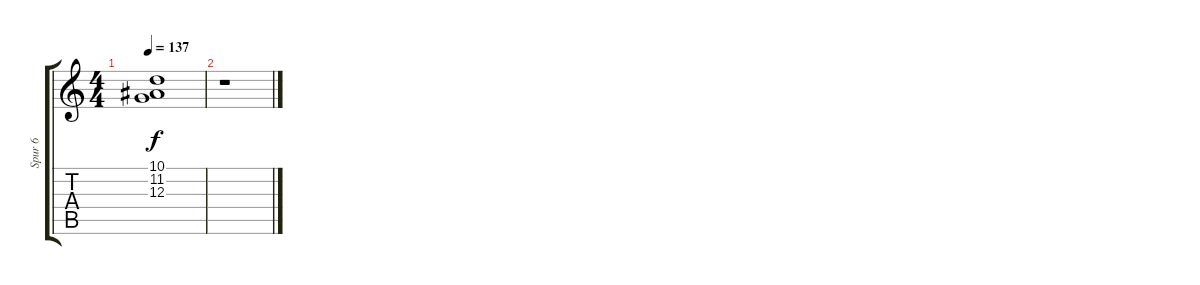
\track ("Spur 6" "Spur 6") {instrument rockorgan}
\staff {score tabs}
\tuning (E4 B3 G3 D3 A2 E2) {hide}
\ts (4 4)
\tempo 137
\clef g2
\ks c
(10.1{t} 11.2{t} 12.3{t}).1{dy f} |
r.1
